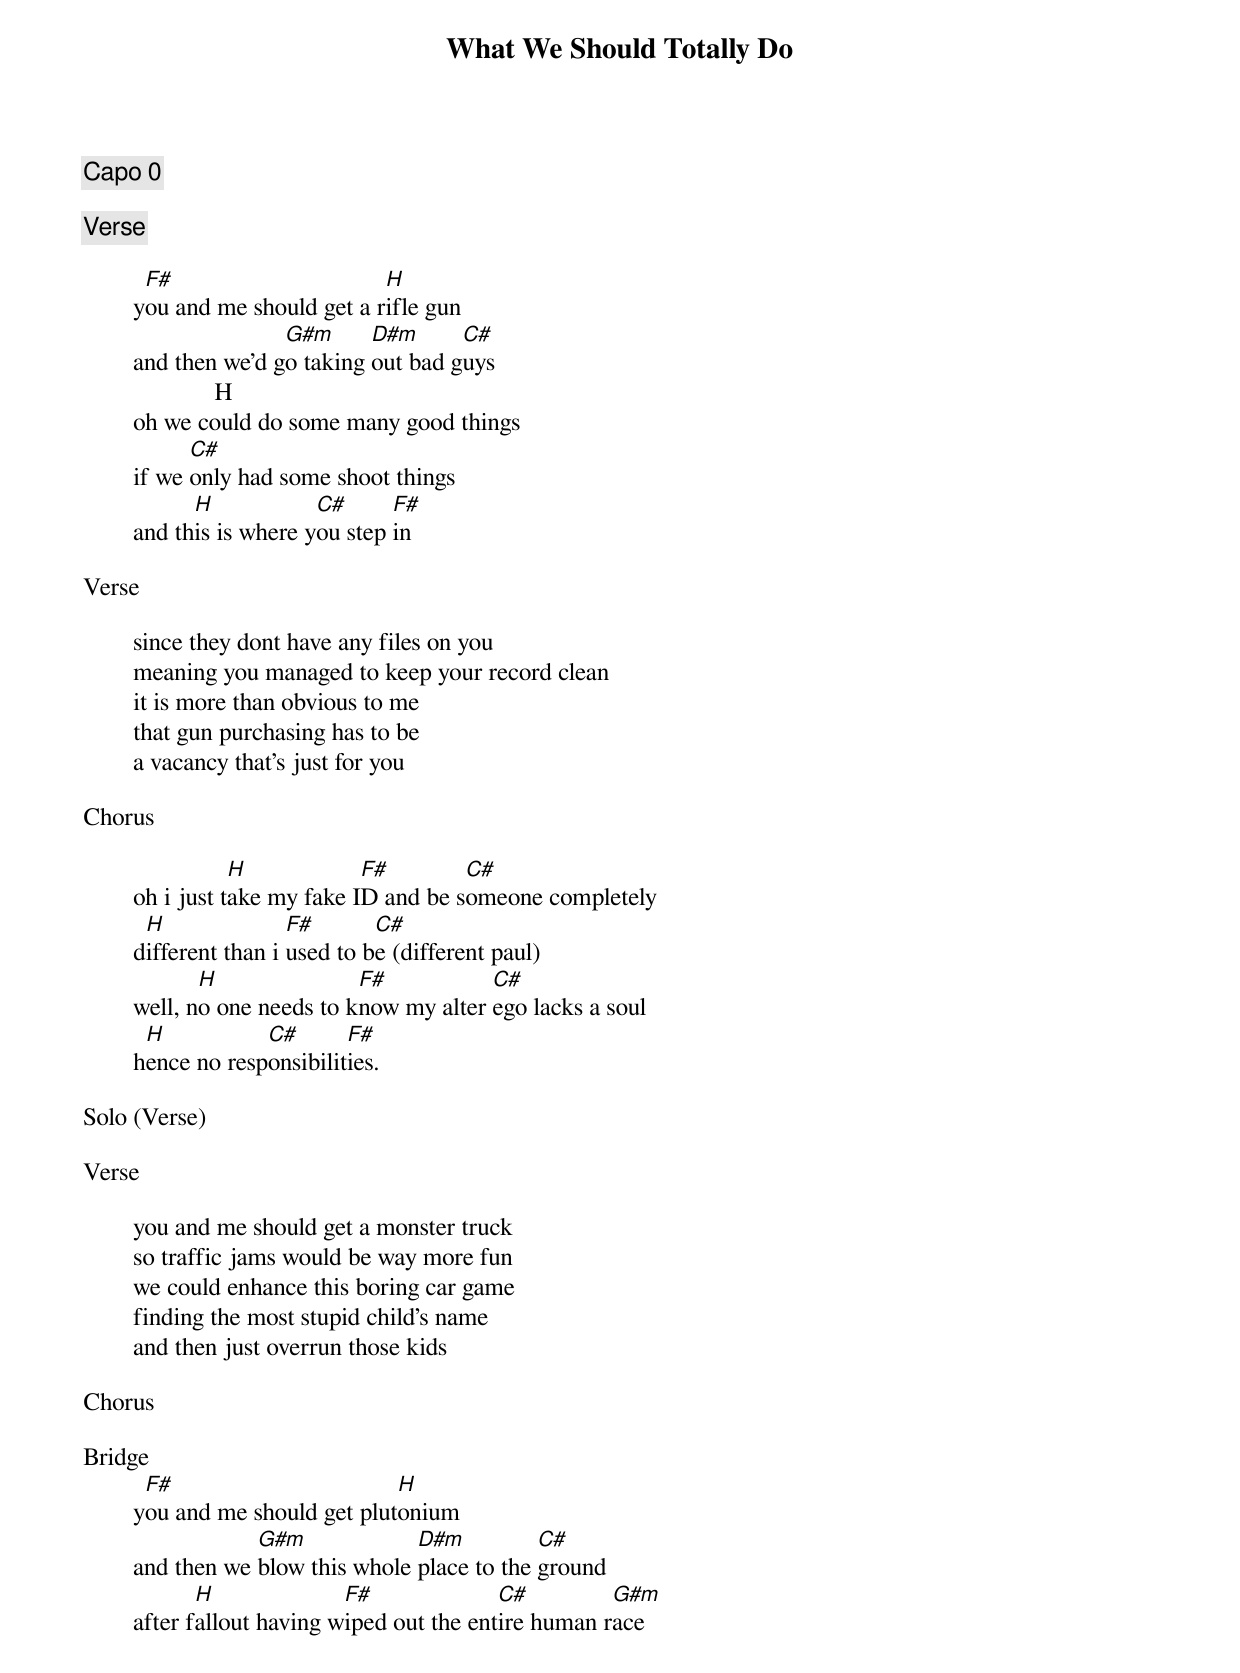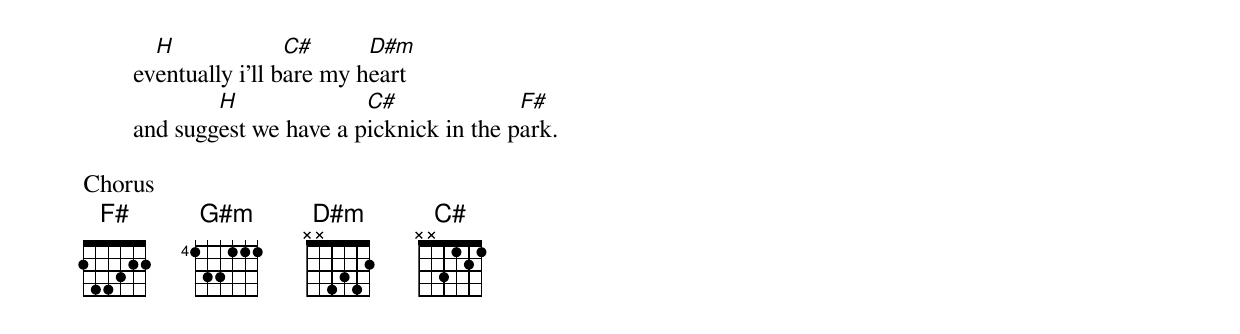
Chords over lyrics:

What We Should Totally Do

Capo 0

Verse

	 F#                      H
	you and me should get a rifle gun
	               G#m      D#m      C#
	and then we'd go taking out bad guys
	             H
	oh we could do some many good things
	      C#
	if we only had some shoot things
	      H            C#      F#
	and this is where you step in

Verse

	since they dont have any files on you
	meaning you managed to keep your record clean
	it is more than obvious to me
	that gun purchasing has to be
	a vacancy that's just for you

Chorus

	           H            F#        C#
	oh i just take my fake ID and be someone completely
	 H               F#       C#
	different than i used to be (different paul)
	       H               F#           C#
	well, no one needs to know my alter ego lacks a soul
 	 H           C#       F#
	hence no responsibilities.

Solo (Verse)

Verse

	you and me should get a monster truck
	so traffic jams would be way more fun
	we could enhance this boring car game
	finding the most stupid child's name
	and then just overrun those kids

Chorus

Bridge
	 F#                       H
	you and me should get plutonium
  	            G#m             D#m          C#
	and then we blow this whole place to the ground
	       H              F#              C#         G#m
	after fallout having wiped out the entire human race
	  H              C#      D#m
	eventually i'll bare my heart
	        H              C#              F#
	and suggest we have a picknick in the park.

Chorus
